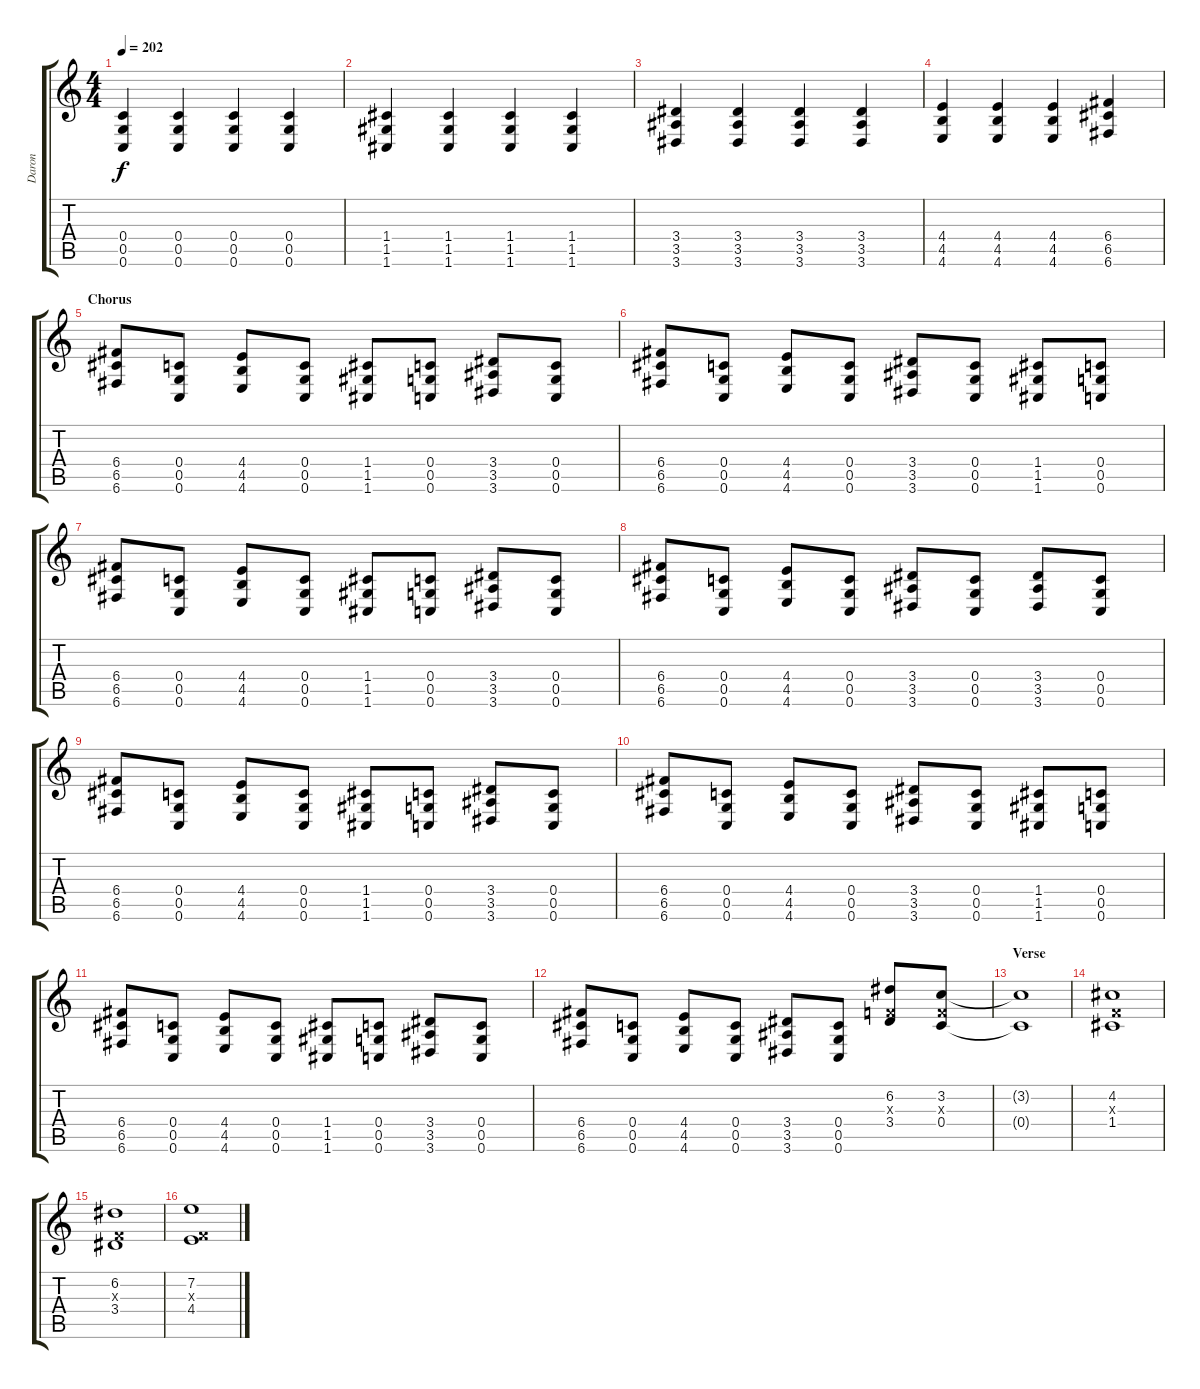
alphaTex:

\track ("Daron" "Daron") {instrument overdrivenguitar}
\staff {score tabs}
\tuning (D4 A3 F3 C3 G2 C2) {hide}
\ts (4 4)
\tempo 202
\clef g2
\ks c
(0.4 0.5 0.6).4{dy f} (0.4 0.5 0.6).4 (0.4 0.5 0.6).4 (0.4 0.5 0.6).4 |
(1.4 1.5 1.6).4 (1.4 1.5 1.6).4 (1.4 1.5 1.6).4 (1.4 1.5 1.6).4 |
(3.4 3.5 3.6).4 (3.4 3.5 3.6).4 (3.4 3.5 3.6).4 (3.4 3.5 3.6).4 |
(4.4 4.5 4.6).4 (4.4 4.5 4.6).4 (4.4 4.5 4.6).4 (6.4 6.5 6.6).4 |
\section ("" "Chorus")
(6.4 6.5 6.6).8 (0.4 0.5 0.6).8 (4.4 4.5 4.6).8 (0.4 0.5 0.6).8 (1.4 1.5 1.6).8 (0.4 0.5 0.6).8 (3.4 3.5 3.6).8 (0.4 0.5 0.6).8 |
(6.4 6.5 6.6).8 (0.4 0.5 0.6).8 (4.4 4.5 4.6).8 (0.4 0.5 0.6).8 (3.4 3.5 3.6).8 (0.4 0.5 0.6).8 (1.4 1.5 1.6).8 (0.4 0.5 0.6).8 |
(6.4 6.5 6.6).8 (0.4 0.5 0.6).8 (4.4 4.5 4.6).8 (0.4 0.5 0.6).8 (1.4 1.5 1.6).8 (0.4 0.5 0.6).8 (3.4 3.5 3.6).8 (0.4 0.5 0.6).8 |
(6.4 6.5 6.6).8 (0.4 0.5 0.6).8 (4.4 4.5 4.6).8 (0.4 0.5 0.6).8 (3.4 3.5 3.6).8 (0.4 0.5 0.6).8 (3.4 3.5 3.6).8 (0.4 0.5 0.6).8 |
(6.4 6.5 6.6).8 (0.4 0.5 0.6).8 (4.4 4.5 4.6).8 (0.4 0.5 0.6).8 (1.4 1.5 1.6).8 (0.4 0.5 0.6).8 (3.4 3.5 3.6).8 (0.4 0.5 0.6).8 |
(6.4 6.5 6.6).8 (0.4 0.5 0.6).8 (4.4 4.5 4.6).8 (0.4 0.5 0.6).8 (3.4 3.5 3.6).8 (0.4 0.5 0.6).8 (1.4 1.5 1.6).8 (0.4 0.5 0.6).8 |
(6.4 6.5 6.6).8 (0.4 0.5 0.6).8 (4.4 4.5 4.6).8 (0.4 0.5 0.6).8 (1.4 1.5 1.6).8 (0.4 0.5 0.6).8 (3.4 3.5 3.6).8 (0.4 0.5 0.6).8 |
(6.4 6.5 6.6).8 (0.4 0.5 0.6).8 (4.4 4.5 4.6).8 (0.4 0.5 0.6).8 (3.4 3.5 3.6).8 (0.4 0.5 0.6).8 (6.2 0.3{x} 3.4).8 (3.2 0.3{x} 0.4).8{volume 16 instrument electricguitarclean} |
\section ("" "Verse")
(3.2{t} 0.4{t}).1 |
(4.2 0.3{x} 1.4).1 |
(6.2 0.3{x} 3.4).1 |
(7.2 0.3{x} 4.4).1
